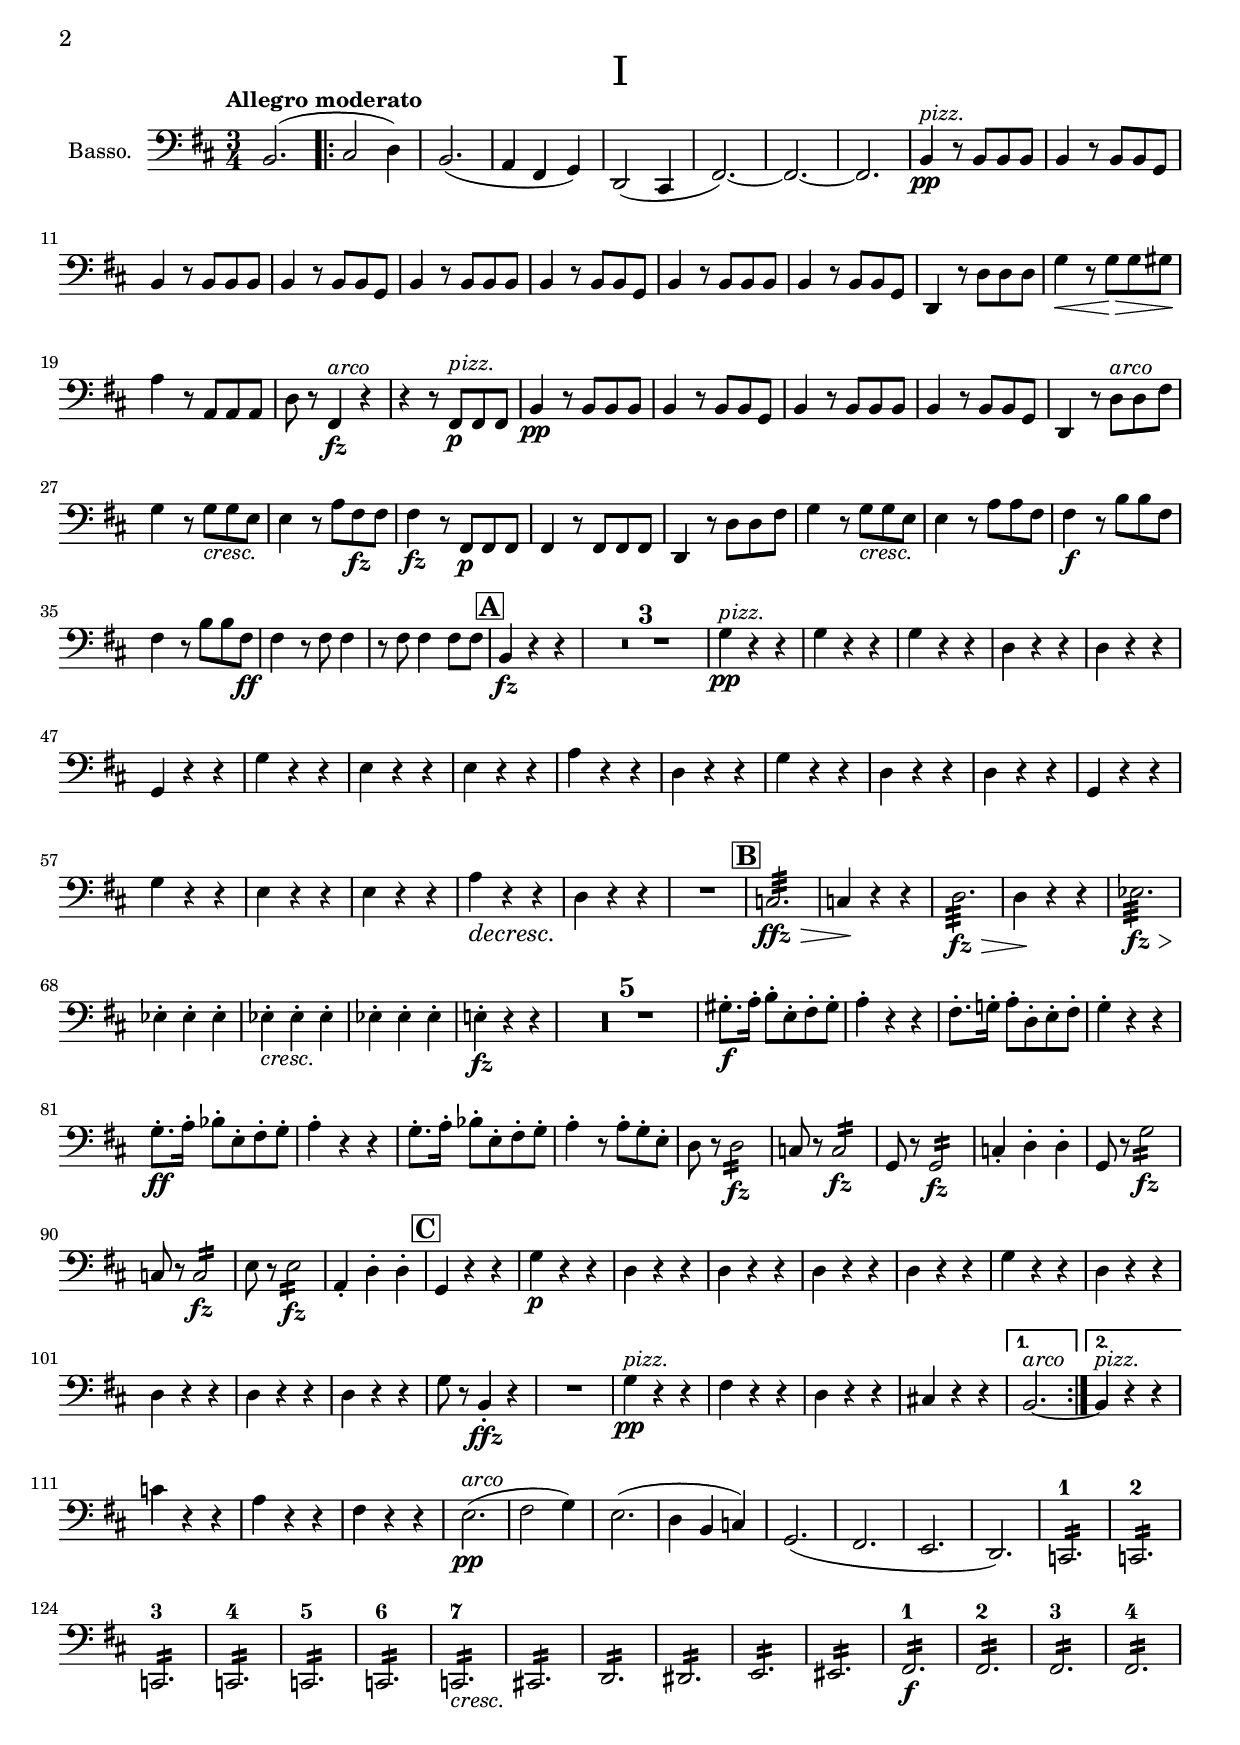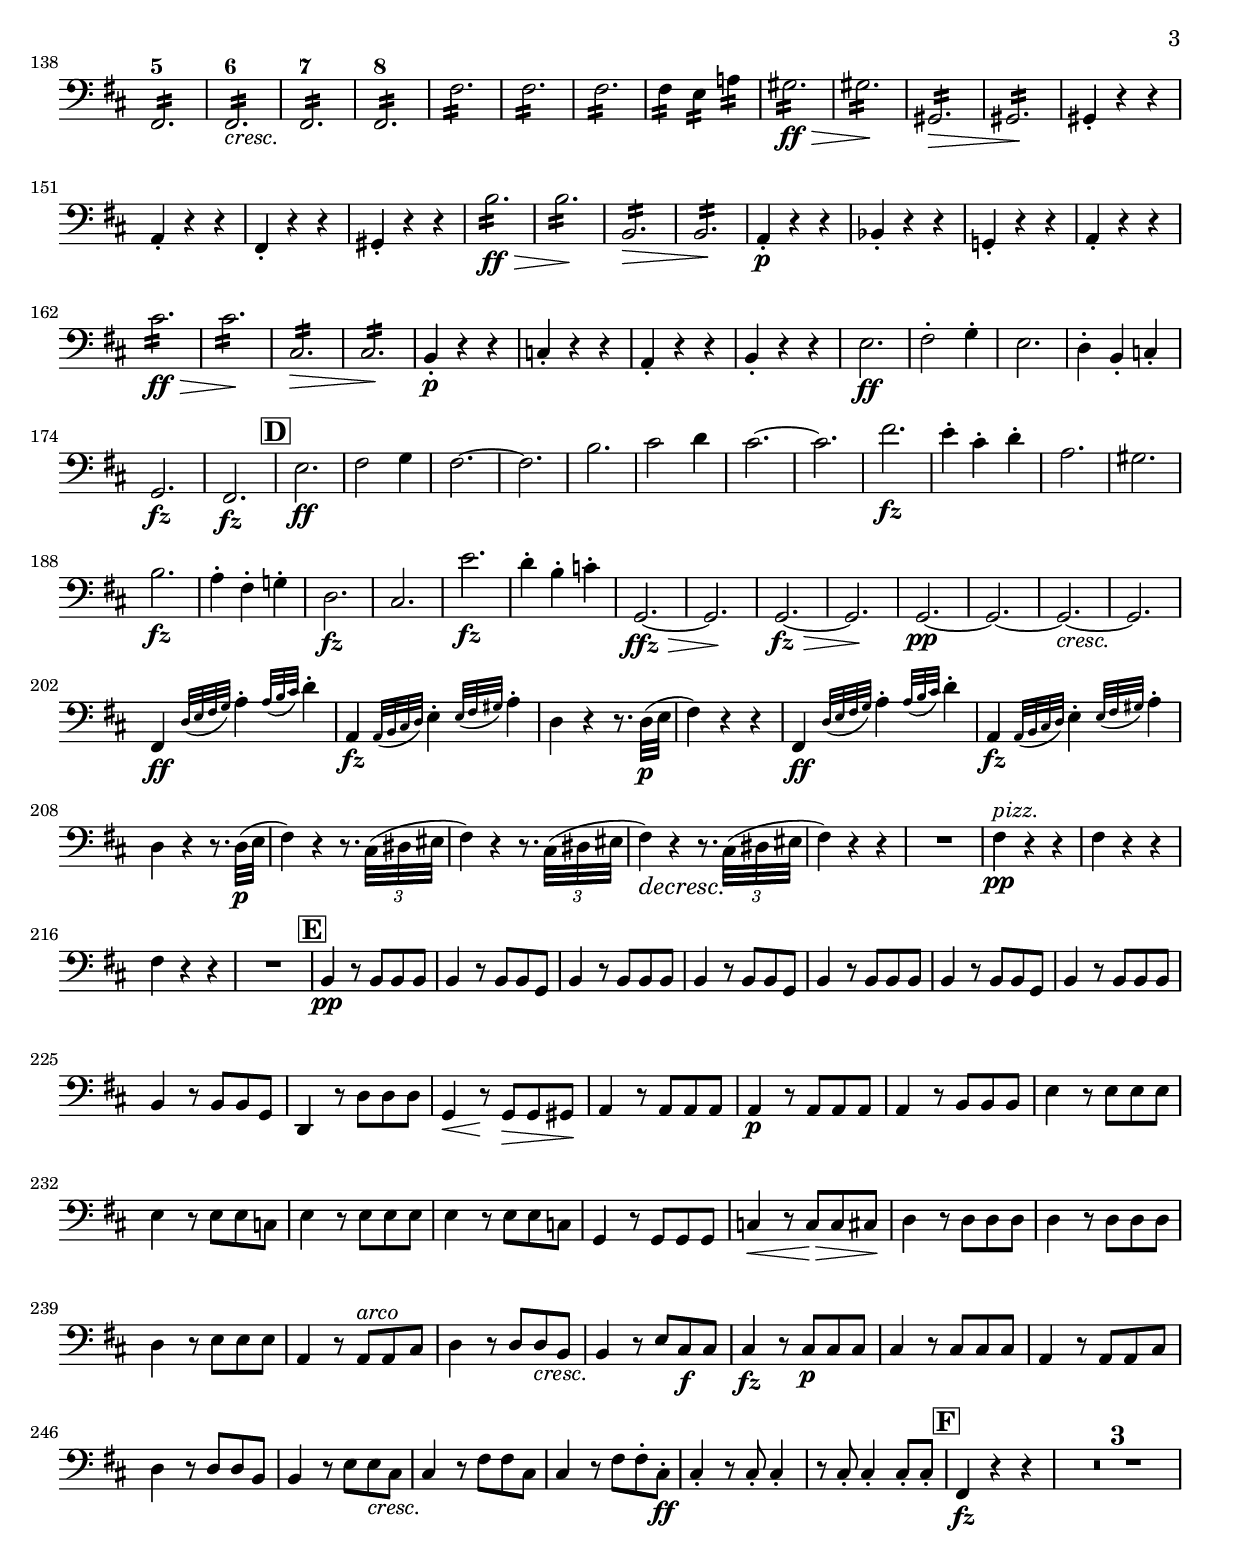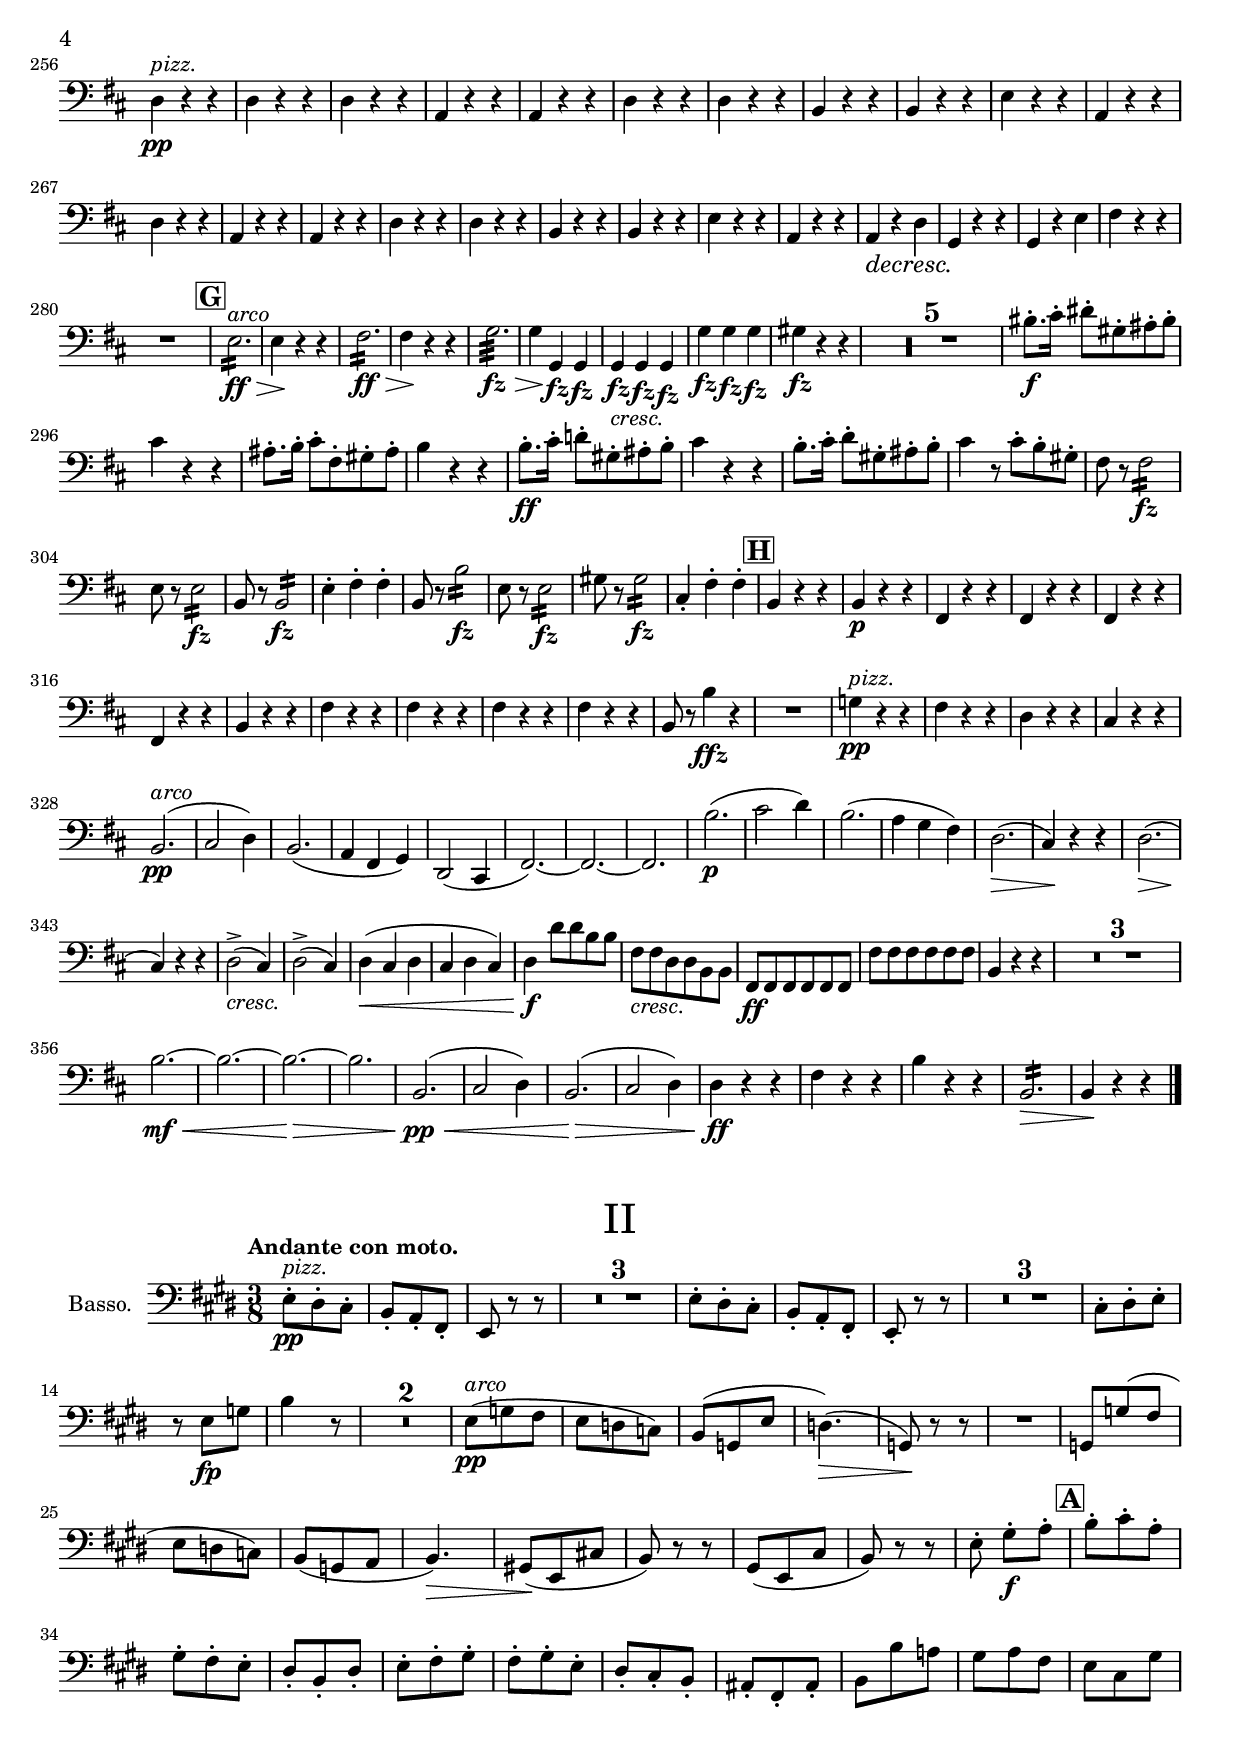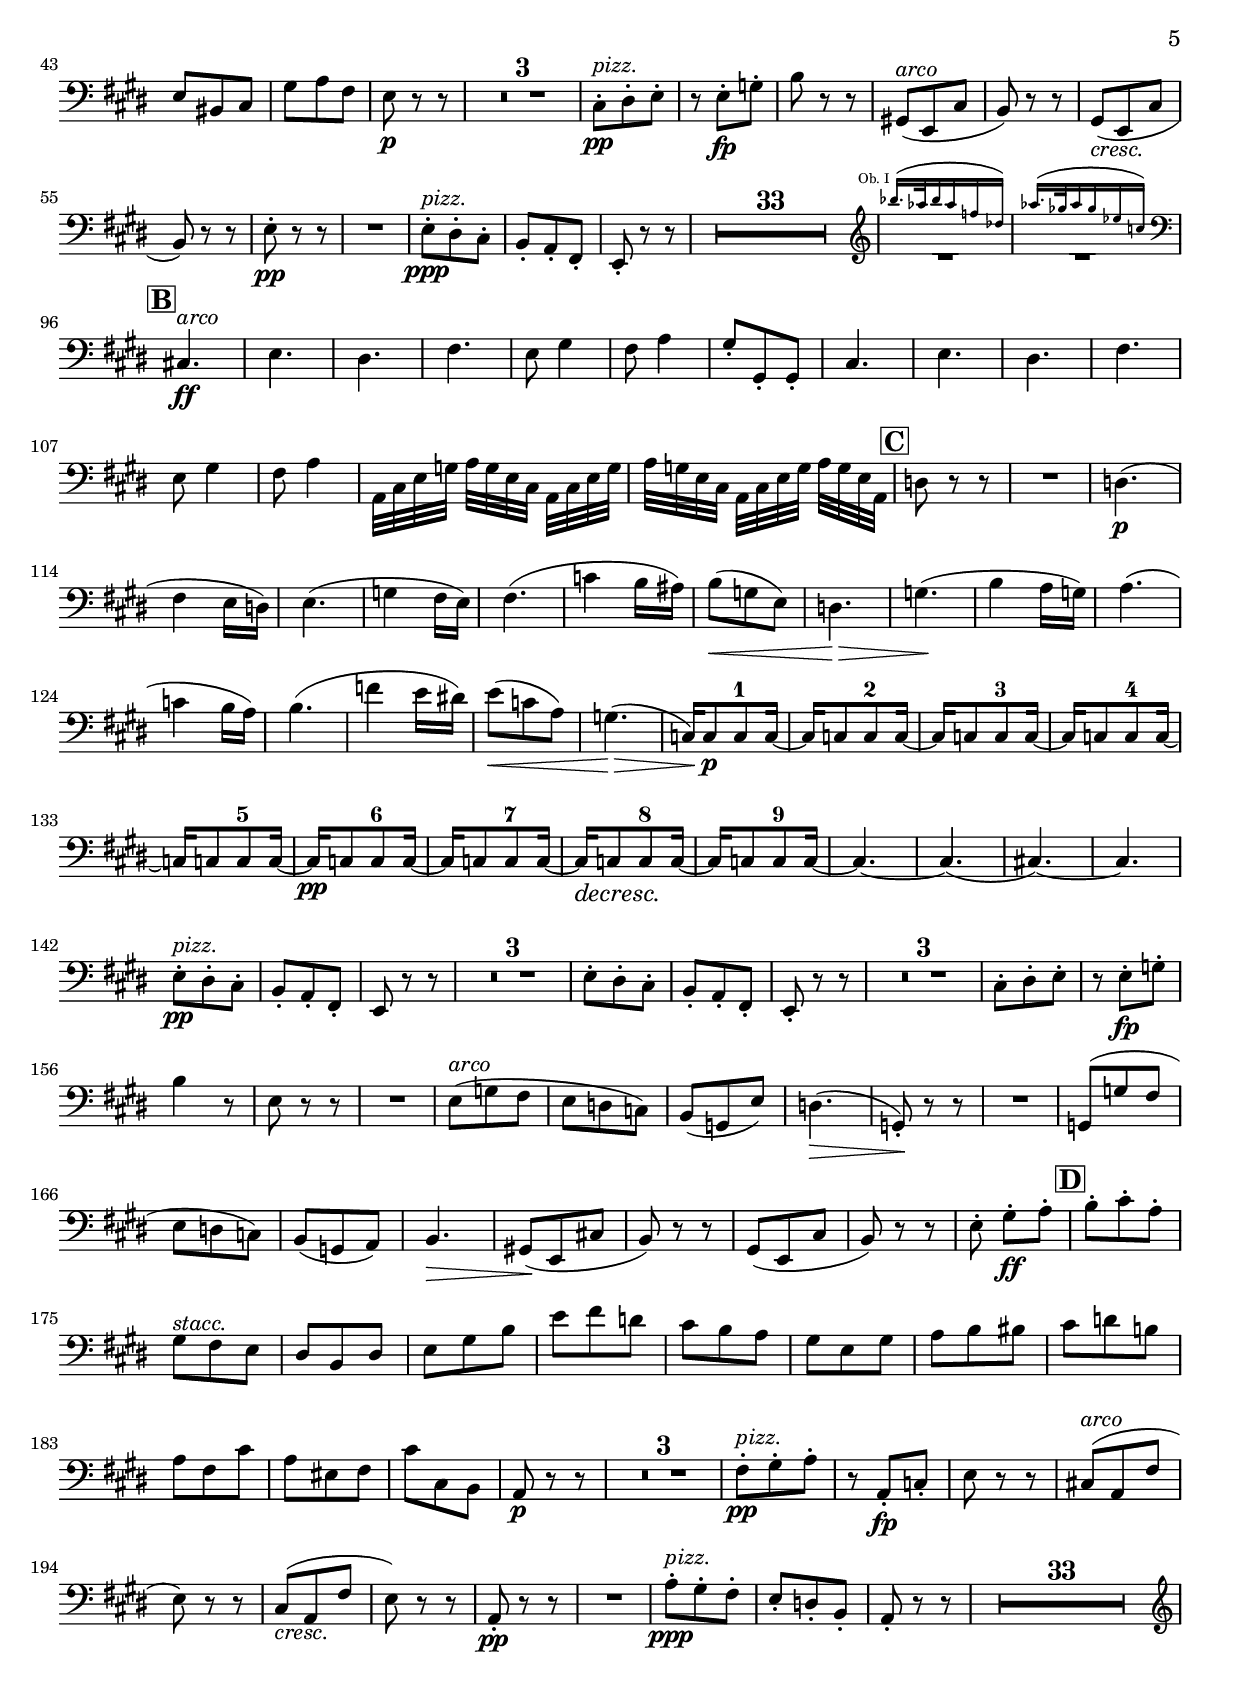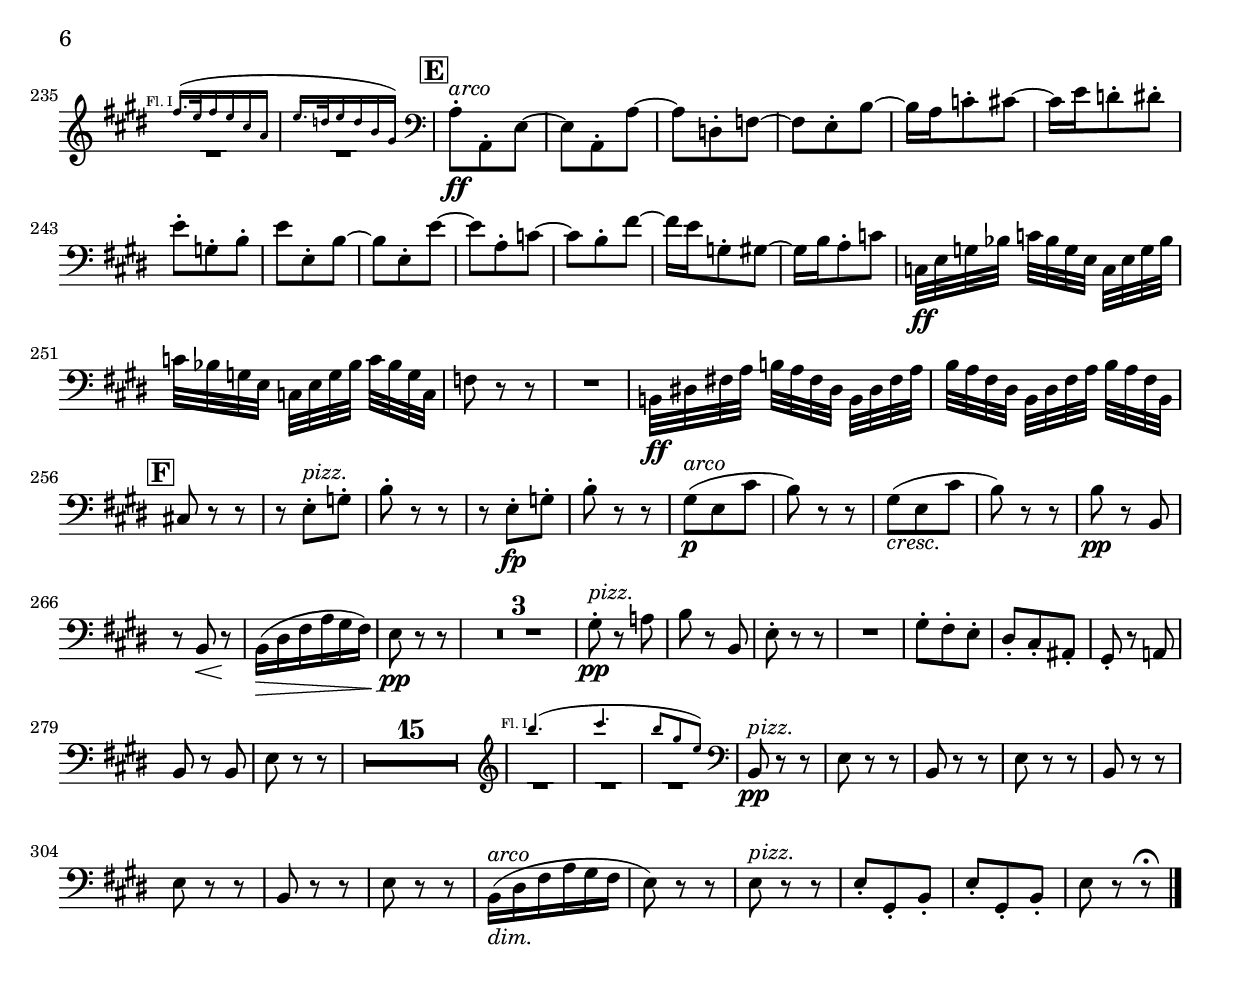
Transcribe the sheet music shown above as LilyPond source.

%Fichier : /media/Documents/Partitions/lilypond/16-SchubertSymph8/00_SchubertSymphonie8_01_Flauti4.ly
%Fichier généré le :  samedi 2 février 2019, 13:30:07 (UTC+0100)
%#######################################################################
%#             G E N E R A L I T E S   E T   E N T E T E               #
%#######################################################################
\paper {
	ragged-last-bottom = ##t
	ragged-bottom = ##t
	bookTitleMarkup = \markup {
		\override #'(baseline-skip . 3.5)
		\column {
			\fill-line { \fromproperty #'header:dedication }
			\override #'(baseline-skip . 3.5)
			\column {
				\fill-line {
					\huge \larger \larger \bold
					\fromproperty #'header:title
				}
				\fill-line {
					\large %\bold
					\fromproperty #'header:subtitle
				}
				\fill-line {
					\smaller %\bold
					\fromproperty #'header:subsubtitle
				}
				\fill-line {
					\fromproperty #'header:poet
					{ \large \bold \fromproperty #'header:instrument }
					\fromproperty #'header:composer
				}
				\fill-line {
					\fromproperty #'header:meter
					\fromproperty #'header:arranger
				}
			}
		}
	}
}
%-----------------------------------------------------------------------
globalMvtUn = {
	\version "2.18.2"
	\time 3/4
	%\key c \major
	\set Score.markFormatter = #format-mark-box-alphabet
	\compressFullBarRests
	\tempo "Allegro moderato" 
	\set Score.doubleRepeatType = #":|.|:"
}
%-----------------------------------------------------------------------
globalMvtDeux = {
	\version "2.18.2"
	\time 3/8
	%\key c \major
	\set Score.markFormatter = #format-mark-box-alphabet
	\compressFullBarRests
	\tempo "Andante con moto."
	\set Score.doubleRepeatType = #":|.|:"
}
%-----------------------------------------------------------------------
\include "markup.ly"
%Fichier : /media/Documents/Partitions/lilypond/16-SchubertSymph8/01_SchubertSymphonie8_Mvt1_Flauti4.ly
%Fichier généré le :  samedi 2 février 2019, 13:30:06 (UTC+0100)
%-----------------------------------------------------------------------
%         /!\ /!\ /!\   Fichier non compilable   /!\ /!\ /!\           -
%-----------------------------------------------------------------------
%#######################################################################
%#               M O U V E M E N T   1   -   V O I X   14               #
%#######################################################################
MvtUnBasso = \relative c {
	\clef bass
	\key b \minor
	\override TupletBracket #'bracket-visibility = ##f
	\override Hairpin.to-barline = ##f
	\set Staff.instrumentName = #"Basso."
	\set Staff.midiInstrument = #"contrabass"
	\set Score.alternativeNumberingStyle = #'numbers
% mesures 1 à 5
	b2.(
	\repeat volta 2 {
	    cis2 d4)
	    b2.(
	    a4 fis g)
	    d2( cis4
% mesures 6 à 10
	    fis2.)~
	    fis~
	    fis
	    b4^\pizz\pp r8 b[ b b]
	    b4 r8 b[ b g]
% mesures 11 à 15
	    b4 r8 b[ b b]
	    b4 r8 b[ b g]
	    b4 r8 b[ b b]
	    b4 r8 b[ b g]
	    b4 r8 b[ b b]
% mesures 16 à 20
	    b4 r8 b[ b g]
	    d4 r8 d'[ d d]
	    g4\< r8 g[\> g gis]\!
	    a4 r8 a,[ a a]
	    d r fis,4\fz^\arco r
% mesures 21 à 25
	    r r8 fis^\pizz\p[ fis fis]
	    b4\pp r8 b[ b b]
	    b4 r8 b[ b g]
	    b4 r8 b[ b b]
	    b4 r8 b[ b g]
% mesures 26 à 30
	    d4 r8 d'^\arco[ d fis]
	    g4 r8 g[_\crescmarkup g e]
	    e4 r8 a[ fis\fz fis]
	    fis4\fz r8 fis,[\p fis fis]
	    fis4 r8 fis[ fis fis]
% mesures 31 à 35
	    d4 r8 d'[ d fis]
	    g4 r8 g[_\crescmarkup g e]
	    e4 r8 a[ a fis]
	    fis4\f r8 b[ b fis]
	    fis4 r8 b[ b fis\ff]
% mesures 36 à 40
	    fis4 r8 fis fis4
	    r8 fis fis4 fis8 fis \mark \default
	    b,4\fz r r
	    R2.*3
	    
% mesures 41 à 45
	    
	    g'4\pp^\pizz r r
	    g r r
	    g r r
	    d r r
% mesures 46 à 50
	    d r r 
	    g, r r 
	    g' r r
	    e r r
	    e r r
% mesures 51 à 55
	    a r r
	    d, r r
	    g r r
	    d r r
	    d r r
% mesures 56 à 60
	    g, r r
	    g' r r
	    e r r
	    e r r
	    a_\decresc r\! r
% mesures 61 à 65
	    d, r r
	    R2. \mark \default
	    c2.:32\ffz\>
	    c4\! r r
	    d2.:32\fz\>
% mesures 66 à 70
	    d4\! r r
	    ees2.:32\fz\>
	    ees4-.\! ees-. ees-.
	    ees-._\crescmarkup ees-. ees-.
	    ees-. ees-. ees-.
% mesures 71 à 75
	    e!-.\fz r r
	    R2.*5
	    
	    
	    
% mesures 76 à 80
	    
	    gis8.-.\f a16-. b8-.[ e,-. fis-. gis-.]
	    a4-. r r
	    fis8.-. g!16-. a8-.[ d,-. e-. fis-.]
	    g4-. r r
% mesures 81 à 85
	    g8.\ff-. a16-. bes8-.[ e,-. fis-. g-.]
	    a4-. r r
	    g8.-. a16-. bes8-.[ e,-. fis-. g-.]
	    a4-. r8 a[-. g-. e-.]
	    d r d2:16\fz
% mesures 86 à 90
	    c8 r c2:16\fz
	    g8 r g2:16\fz
	    c4-. d-. d-.
	    g,8 r g'2:16\fz
	    c,8 r c2:16\fz
% mesures 91 à 95
	    e8 r e2:16\fz
	    a,4-. d-. d-. \mark \default
	    g, r r
	    g'\p r r
	    d r r
% mesures 96 à 100
	    d r r
	    d r r
	    d r r
	    g r r
	    d r r
% mesures 101 à 105
	    d r r
	    d r r
	    d r r
	    g8 r b,4-.\ffz r
	    R2.
% mesures 106 à 110
	    g'4^\pizz\pp r r
	    fis r r
	    d r r
	    cis! r r
	}
	\alternative {
	    {
	        b2.^\arco~
	    }
	    {
	        b4^\pizz r r
	    }
	}
% mesures 111 à 115
	c' r r
	a r r
	fis r r
	e2.(\pp^\arco
	fis2 g4)
% mesures 116 à 120
	e2.( 
	d4 b c)
	g2.(
	fis
	e
% mesures 121 à 125
	d)
	c2.:16^\un
	c:^\deux
	c:^\trois
	c:^\quatre
% mesures 126 à 130
	c:^\cinq
	c:^\six
	c:_\crescmarkup^\sept
	cis!:
	d:
% mesures 131 à 135
	dis:
	e:
	eis:
	fis:\f^\un
	fis:^\deux
% mesures 136 à 140
	fis:^\trois
	fis:^\quatre
	fis:^\cinq
	fis:_\crescmarkup^\six
	fis:^\sept
% mesures 141 à 145
	fis:^\huit
	fis':
	fis:
	fis:
	fis4: e: a!:
% mesures 146 à 150
	gis2.:\ff\>
	gis:\!
	gis,:\>
	gis:\!
	gis4-. r r
% mesures 151 à 155
	a-. r r
	fis-. r r
	gis-. r r
	b'2.:16\ff\>
	b:\!
% mesures 156 à 160
	b,:\>
	b:\!
	a4-.\p r r
	bes-. r r
	g!-. r r
% mesures 161 à 165
	a-. r r
	cis'2.:16\ff\>
	cis:\!
	cis,:\>
	cis:\!
% mesures 166 à 170
	b4-.\p r r
	c-. r r
	a-. r r
	b-. r r
	e2.\ff
% mesures 171 à 175
	fis2-. g4-.
	e2.
	d4-. b-. c-.
	g2.\fz
	fis\fz \mark \default
% mesures 176 à 180
	e'2.\ff
	fis2 g4
	fis2.~
	fis
	b
% mesures 181 à 185
	cis2 d4
	cis2.~
	cis
	fis\fz
	e4-. cis-. d-.
% mesures 186 à 190
	a2.
	gis
	b\fz
	a4-. fis-. g!-.
	d2.\fz
% mesures 191 à 195
	cis
	e'\fz
	d4-. b-. c-.
	g,2.\ffz\>~
	g\!
% mesures 196 à 200
	g\fz\>~
	g\!
	g\pp~ 
	g~
	g~_\crescmarkup
% mesures 201 à 205
	g
	fis4\ff \grace {d'32( e fis g)} a4-. \grace {a32( b cis)} d4-.
	a,\fz \grace {a32( b cis d)} e4-. \grace {e32( fis gis)} a4-.
	d,4 r r8. d32(\p e
	fis4) r r
% mesures 206 à 210
	fis,4\ff \grace {d'32( e fis g)} a4-. \grace {a32( b cis)} d4-.
	a,\fz \grace {a32( b cis d)} e4-. \grace {e32( fis gis)} a4-.
	d, r r8. d32(\p e
	fis4) r r8. \times 2/3 {cis32( dis eis}
	fis4) r r8. \times 2/3 {cis32( dis eis}
% mesures 211 à 215
	fis4)_\decresc r\! r8. \times 2/3 {cis32( dis\! eis}
	fis4) r r
	R2.
	fis4\pp^\pizz r r
	fis r r
% mesures 216 à 220
	fis r r
	R2. \mark \default
	b,4\pp r8 b[ b b]
	b4 r8 b[ b g]
	b4 r8 b[ b b]
% mesures 221 à 225
	b4 r8 b[ b g]
	b4 r8 b[ b b]
	b4 r8 b[ b g]
	b4 r8 b[ b b]
	b4 r8 b[ b g]
% mesures 226 à 230
	d4 r8 d'[ d d]
	g,4\< r8\! g\>[ g gis]\!
	a4 r8 a[ a a]
	a4\p r8 a[ a a]
	a4 r8 b[ b b]
% mesures 231 à 235
	e4 r8 e[ e e]
	e4 r8 e[ e c]
	e4 r8 e[ e e]
	e4 r8 e[ e c]
	g4 r8 g[ g g]
% mesures 236 à 240
	c4\< r8 c\>[ c cis]\!
	d4 r8 d[ d d]
	d4 r8 d[ d d]
	d4 r8 e[ e e]
	a,4 r8 a[^\arco a cis]
% mesures 241 à 245
	d4 r8 d[ d_\crescmarkup b]
	b4 r8 e[ cis\f cis]
	cis4\fz r8 cis[\p cis cis]
	cis4 r8 cis[ cis cis]
	a4 r8 a[ a cis]
% mesures 246 à 250
	d4 r8 d[ d b]
	b4 r8 e[ e_\crescmarkup cis]
	cis4 r8 fis[ fis cis]
	cis4 r8 fis[ fis-. cis-.\ff]
	cis4-. r8 cis-. cis4-.
% mesures 251 à 255
	r8 cis-. cis4-. cis8-. cis-. \mark \default
	fis,4\fz r r
	R2.*3
	
	
% mesures 256 à 260
	d'4^\pizz\pp r r
	d r r
	d r r 
	a r r
	a r r
% mesures 261 à 265
	d r r
	d r r
	b r r
	b r r
	e r r 
% mesures 266 à 270
	a, r r
	d r r
	a r r 
	a r r
	d r r
% mesures 271 à 275
	d r r
	b r r
	b r r
	e r r
	a, r r
% mesures 276 à 280
	a_\decresc r\! d
	g, r r
	g r e'
	fis r r
	R2. \mark \default
% mesures 281 à 285
	e2.:16\ff\>^\arco
	e4\! r r
	fis2.:16\ff\>
	fis4\! r r
	g2.:32\fz\> 
% mesures 286 à 290
	g4\! g,\fz g\fz
	g\fz_\crescmarkup g\fz g\fz
	g'\fz g\fz g\fz 
	gis\fz r r
	R2.*5
% mesures 291 à 295
	
	
	
	
	bis8.\f-. cis16-. dis8-.[ gis,-. ais-. bis-.]
% mesures 296 à 300
	cis4 r r
	ais8.-. b16-. cis8-.[ fis,-. gis-. ais-.]
	b4 r r
	b8.\ff-. cis16-. d!8-.[ gis,-. ais-. b-.]
	cis4 r r
% mesures 301 à 305
	b8.-. cis16-. d8-.[ gis,-. ais-. b-.]
	cis4 r8 cis[-. b-. gis-.]
	fis8 r fis2:16\fz
	e8 r e2:16\fz
	b8 r b2:16\fz
% mesures 306 à 310
	e4-. fis-. fis-.
	b,8 r b'2:16\fz
	e,8 r e2:16\fz
	gis8 r gis2:16\fz 
	cis,4-. fis-. fis-. \mark \default
% mesures 311 à 315
	b,4 r r
	b\p r r
	fis r r
	fis r r 
	fis r r 
% mesures 316 à 320
	fis r r
	b r r
	fis' r r
	fis r r
	fis r r
% mesures 321 à 325
	fis r r
	b,8 r b'4\ffz r
	R2.
	g!4\pp^\pizz r r
	fis r r
% mesures 326 à 330
	d r r
	cis r r
	b2.(\pp^\arco
	cis2 d4)
	b2.(
% mesures 331 à 335
	a4 fis g)
	d2( cis4
	fis2.)~
	fis~
	fis
% mesures 336 à 340
	b'(\p
	cis2 d4)
	b2.( 
	a4 g fis)
	d2.(\>
% mesures 341 à 345
	cis4)\! r r
	d2.(\>
	cis4)\! r r
	d2(->_\crescmarkup cis4)
	d2(-> cis4)
% mesures 346 à 350
	d(\< cis d
	cis d cis)
	d\f d'8[ d b b]
	fis_\crescmarkup fis d d b b
	fis8\ff fis fis fis fis fis
% mesures 351 à 355
	fis' fis fis fis fis fis
	b,4 r r
	R2.*3
	
	
% mesures 356 à 360
	b'2.\mf\<~
	b~
	b2.\>~ 
	b
	b,2.\pp\<(
% mesures 361 à 365
	cis2 d4)
	b2.(\>
	cis2 d4)
	d\ff r r
	fis r r
% mesures 366 à 368
	b r r
	b,2.:16\>
	b4\! r r \bar "|."
}

\include "01_Voice_part_formatting.ly"
%Fichier : /media/Documents/Partitions/lilypond/16-SchubertSymph8/02_SchubertSymphonie8_Mvt2_Flauti4.ly
%Fichier généré le :  samedi 2 février 2019, 13:30:06 (UTC+0100)
%-----------------------------------------------------------------------
%         /!\ /!\ /!\   Fichier non compilable   /!\ /!\ /!\           -
%-----------------------------------------------------------------------
%#######################################################################
%#               M O U V E M E N T   2   -   V O I X   14               #
%#######################################################################
oboeNotesM = \relative c''' {
    s4.*93
    bes16.( aes32 bes16 aes f des)
    aes'16.( ges32 aes16 ges ees c)
}
fluteNotesM = \relative c'' {
    s4.*234
    fis16.( e32 fis16 e cis a
    e'16. d32 e16 d b gis)
}
fluteNotesN = \relative c''' {
    s4.*295
    b4.(
    cis
    b8 gis e)
}
\addQuote "oboeM" {\oboeNotesM}
\addQuote "fluteM" {\fluteNotesM}
\addQuote "fluteN" {\fluteNotesN}

MvtDeuxBasso = \relative c {
	\clef bass
	\key e \major
	\set Staff.instrumentName = #"Basso."
	\set Staff.midiInstrument = #"contrabass"
	\set Score.alternativeNumberingStyle = #'numbers
	\set Score.quotedCueEventTypes = #'(note-event rest-event tie-event
                                      beam-event tuplet-span-event
                                      dynamic-event slur-event)
% mesures 1 à 5
	e8-.^\pizz\pp dis-. cis-. 
	b-. a-. fis-. 
	e8 r r 
	R4.*3
	
% mesures 6 à 10
	
	e'8-. dis-. cis-. 
	b-. a-. fis-. 
	e-. r r
	R4.*3
% mesures 11 à 15
	
	
	cis'8-. dis-. e-. 
	r e\fp g
	b4 r8
% mesures 16 à 20
	R4.*2
	
	e,8^\arco(\pp g fis
	e d c)
	b( g e'
% mesures 21 à 25
	d4.\>)(
	g,8\!) r r 
	R4. 
	g8 g'( fis
	e d c)
% mesures 26 à 30
	b( g a 
	b4.\>)
	gis!8(\! e cis'!
	b8) r r
	gis( e cis'
% mesures 31 à 35
	b) r r
	e8\noBeam-. \clef bass gis-.\f a-. \mark \default
	b-. cis-. a-. 
	gis-. fis-. e-. 
	dis-. b-. dis-. 
% mesures 36 à 40
	e-. fis-. gis-. 
	fis-. gis-. e-. 
	dis-. cis-. b-. 
	ais-. fis-. ais-. 
	b b' a!
% mesures 41 à 45
	gis a fis
	e cis gis'
	e bis cis
	gis' a fis
	e\p r r
% mesures 46 à 50
	R4.*3
	
	
	cis8\pp^\pizz-. dis-. e-.
	r e\fp-. g-.
% mesures 51 à 55
	b r r
	gis,!(^\arco e cis'
	b) r r
	gis(_\crescmarkup e cis'
	b8) r r
% mesures 56 à 60
	e\pp-. r r 
	R4.
	e8-.^\pizz\ppp dis-. cis-.
	b-. a-. fis-.
	e-. r r
% mesures 61 à 65
	R4.*33
	
	
	
	
% mesures 66 à 70
	
	
	
	
	
% mesures 71 à 75
	
	
	
	
	
% mesures 76 à 80
	
	
	
	
	
% mesures 81 à 85
	
	
	
	
	
% mesures 86 à 90
	
	
	
	
	
% mesures 91 à 95
	\clef treble \new CueVoice { 
	    \set instrumentCueName = "Ob. I" 
	    \override InstrumentSwitch.self-alignment-X = #RIGHT
	}
	\cueDuring #"oboeM" #UP {R4.*2} \clef bass
	\mark \default
% mesures 96 à 100
	cis'!4.\ff^\arco
	e
	dis
	fis
	e8 gis4
% mesures 101 à 105
	fis8 a4
	gis8-. gis,-. gis-.
	cis4.
	e
	dis
% mesures 106 à 110
	fis
	e8 gis4
	fis8 a4
	a,32[ cis e g] a[ g e cis] a[ cis e g]
	a[ g e cis] a[ cis e g] a[ g e a,] \mark \default
% mesures 111 à 115
	d8 r r
	R4.
	d4.(\p
	fis4 e16 d)
	e4.(
% mesures 116 à 120
	g4 fis16 e)
	fis4.(
	c'4 b16 ais)
	b8(\< g e)
	d4.\>
% mesures 121 à 125
	g\!(
	b4 a16 g)
	a4.(
	c4 b16 a)
	b4.(
% mesures 126 à 130
	f'4 e16 dis!)
	e8(\< c a)
	g4.(\>
	<<{c,16)\! c8\p c c16~ }{s8. s^\un}>>
	<<{c16 c8 c c16~}{s8. s^\deux}>>
% mesures 131 à 135
	<<{c16 c8 c c16~}{s8. s^\trois}>>
	<<{c16 c8 c c16~}{s8. s^\quatre}>>
	<<{c16 c8 c c16~}{s8. s^\cinq}>>
	<<{c16\pp c8 c c16~}{s8. s^\six}>>
	<<{c16 c8 c c16~}{s8. s^\sept}>>
% mesures 136 à 140
	<<{c16_\decresc c8\! c c16~}{s8. s^\huit}>>
	<<{c16 c8 c c16~}{s8. s^\neuf}>>
	c4.~
	c(
	cis!)~
% mesures 141 à 145
	cis 
	e8-.^\pizz\pp dis-. cis-.
	b-. a-. fis-.
	e8 r r
	R4.*3
% mesures 146 à 150
	
	
	e'8-. dis-. cis-.
	b-. a-. fis-.
	e-. r r
% mesures 151 à 155
	R4.*3
	
	
	cis'8-. dis-. e-.
	r8 e\fp-. g-.
% mesures 156 à 160
	b4 r8
	e, r r 
	R4.
	e8(^\arco g fis
	e d c)
% mesures 161 à 165
	b( g e')
	d4.\>(
	g,8-.\!) r r 
	R4.
	g8( g' fis
% mesures 166 à 170
	e d c)
	b( g a)
	b4.\>
	gis!8(\! e cis'!
	b) r r
% mesures 171 à 175
	gis( e cis'
	b8) r r
	e8\noBeam-. gis-.\ff a-. \mark \default
	b-. cis-. a-.
	gis^\stacc fis e
% mesures 176 à 180
	dis b dis
	e gis b
	e fis d
	cis b a
	gis e gis
% mesures 181 à 185
	a b bis
	cis d b!
	a fis cis'
	a eis fis
	cis' cis, b
% mesures 186 à 190
	a\p r r
	R4.*3
	
	
	fis'8\pp^\pizz-. gis-. a-.
% mesures 191 à 195
	r a,-.\fp c-.
	e r r
	cis!(^\arco a fis'
	e) r r
	cis(_\crescmarkup a fis'
% mesures 196 à 200
	e) r r
	a,\pp-. r r
	R4.
	a'8-.\ppp^\pizz gis-. fis-.
	e-. d-. b-.
% mesures 201 à 205
	a-. r r
	R4.*33
% mesures 206 à 210
	
% mesures 211 à 215
	
	
	
	
	
% mesures 216 à 220
	
	
	
	
	
% mesures 221 à 225
	
	
	
	
	
% mesures 226 à 230
	
	
	
	
	
% mesures 231 à 235
	\clef treble \new CueVoice { 
	    \set instrumentCueName = "Fl. I" 
	    \override InstrumentSwitch.self-alignment-X = #RIGHT
	}
	\cueDuring #"fluteM" #UP {R4.*2} \clef bass
	
% mesures 236 à 240
	\mark \default
	a'8-.\ff^\arco a,-. e'~
	e a,-. a'~
	a d,-. f~
	f e-. b'~
% mesures 241 à 245
	b16 a c8-. cis~
	cis16 e d8-. dis-.
	e-. g,-. b-.
	e e,-. b'~
	b e,-. e'~
% mesures 246 à 250
	e a,-. c~
	c b-. fis'~
	fis16 e g,8-. gis~
	gis16 b a8-. c
	c,32[\ff e g bes] c[ bes g e] c[ e g bes]
% mesures 251 à 255
	c[ bes g e] c[ e g bes] c[ bes g c,]
	f8 r r
	R4.
	b,!32[\ff dis! fis! a] b![ a fis dis] b[ dis fis a]
	b[ a fis dis] b[ dis fis a] b[ a fis b,] \mark \default
% mesures 256 à 260
	cis!8 r r
	r e^\pizz-. g-.
	b-. r r 
	r e,-.\fp g-.
	b-. r r 
% mesures 261 à 265
	gis8(\p^\arco e cis'
	b8) r r
	gis(_\crescmarkup e cis'
	b8) r r
	b\pp r b,
% mesures 266 à 270
	r b\< r\!
	b16(\> dis fis a gis fis)\!
	e8\pp r r
	R4.*3
	
% mesures 271 à 275
	
	gis8-.\pp^\pizz r a!
	b r b,
	e-. r r
	R4.
% mesures 276 à 280
	gis8-. fis-. e-.
	dis-. cis-. ais-.
	gis-. r a!
	b r b
	e r r
% mesures 281 à 285
	R4.*15
% mesures 286 à 290
	
% mesures 291 à 295
	\clef treble \new CueVoice { 
	    \set instrumentCueName = "Fl. I" 
	    \override InstrumentSwitch.self-alignment-X = #RIGHT
	}
	\cueDuring #"fluteN" #UP {R4.*3} \clef bass
% mesures 296 à 300
	
	
	
	b8\pizz\pp r r
	e r r
% mesures 301 à 305
	b r r
	e r r
	b r r
	e r r
	b r r 
% mesures 306 à 310
	e r r
	b16(^\arco_\dimmarkup dis fis a gis fis
	e8) r r
	e^\pizz r r
	e-. gis,-. b-. 
% mesures 311 à 312
	e-. gis,-. b-.
	e r r\fermata \bar "|."
}

\include "02_Voice_part_formatting.ly"
%#######################################################################
%#       C O N S T R U C T I O N   D E   L A   P A R T I T I O N       #
%#######################################################################
\book{
	\header {
		title = \markup { \fontsize #5 \sans 
			\center-column {
				\vspace #10
				"Franz Schubert"
				"1797 - 1828"
			}
		}
		subtitle = \markup { 
			\fontsize #5 \sans
			\center-column {
				\vspace #10
				"Sinfonie Nr. 8 in h-moll"
				"Die Unvollendete"
			}
		}
		subsubtitle = \markup { \fontsize #3 \sans
			\center-column {
				\vspace #10
				"Basso"
			}
		}
	}
	\score {
		\new Staff << 
		    \new Voice {
		        \basseFormattingMvtI
		    }
		    \new Voice {
		        \globalMvtUn \MvtUnBasso 
		    }
		>>
		\header {
			breakbefore = ##t
			piece = \markup {
				\fill-line {
					\fontsize #5
					I
				}
			}
		}
		\layout {
			%system-count = #34
			#(layout-set-staff-size 19)
			\context {
			    \Staff
			    \override Hairpin.to-barline = ##f
			    \override TupletBracket #'bracket-visibility = ##f
			    alternativeNumberingStyle = #'numbers
			}
		}
	}
	\score {
		\new Staff << 
		    \new Voice {
		        \basseFormattingMvtII
		    }
		    \new Voice {
		        \globalMvtDeux \MvtDeuxBasso
		    }
		>>
		\header {
			breakbefore = ##f
			piece = \markup {
				\fill-line {
					\fontsize #5
					II
				}
			}
		}
		\layout {
			%system-count = #24
			#(layout-set-staff-size 19)
			\context {
			    \Staff
			    \override Hairpin.to-barline = ##f
			    \override TupletBracket #'bracket-visibility = ##f
			    alternativeNumberingStyle = #'numbers
			}
		}
	}
}
